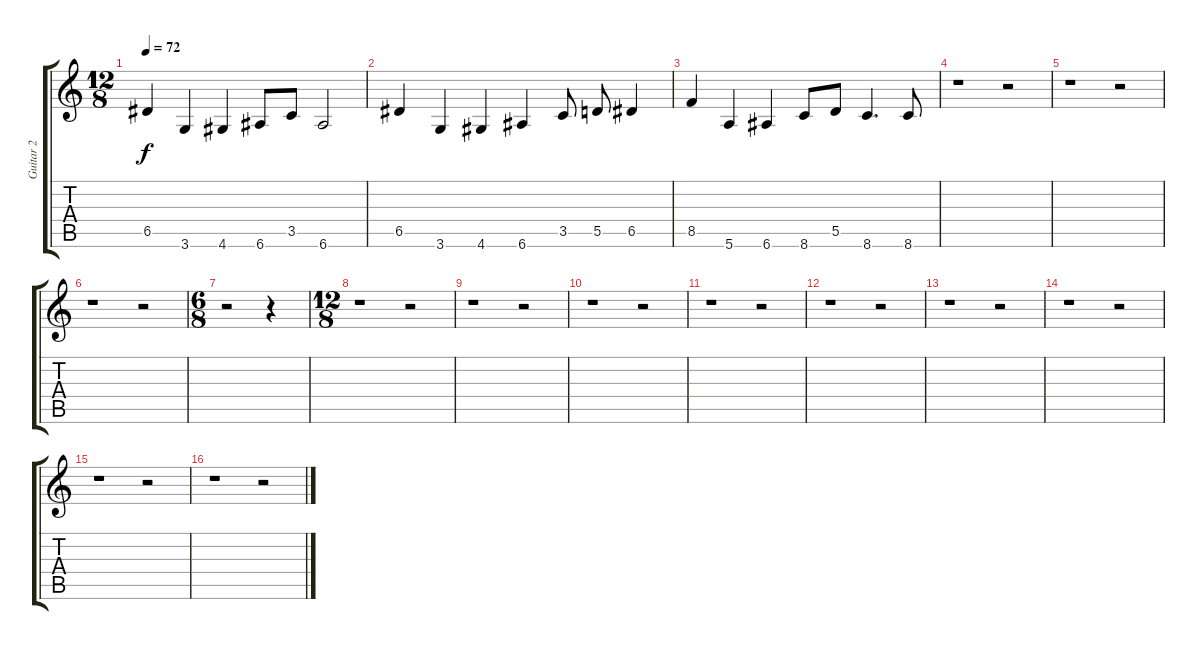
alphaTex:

\track ("Guitar 2" "Guitar 2") {instrument distortionguitar}
\staff {score tabs}
\tuning (E4 B3 G3 D3 A2 E2) {hide}
\ts (12 8)
\tempo 72
\clef g2
\ks c
6.5.4{dy f} 3.6.4 4.6.4 6.6.8 3.5.8 6.6.2 |
6.5.4 3.6.4 4.6.4 6.6.4 3.5.8 5.5.8 6.5.4 |
8.5.4 5.6.4 6.6.4 8.6.8 5.5.8 8.6.4{d} 8.6.8 |
r.1 r.2 |
r.1 r.2 |
r.1 r.2 |
\ts (6 8)
r.2 r.4 |
\ts (12 8)
r.1 r.2 |
r.1 r.2 |
r.1 r.2 |
r.1 r.2 |
r.1 r.2 |
r.1 r.2 |
r.1 r.2 |
r.1 r.2 |
r.1 r.2
